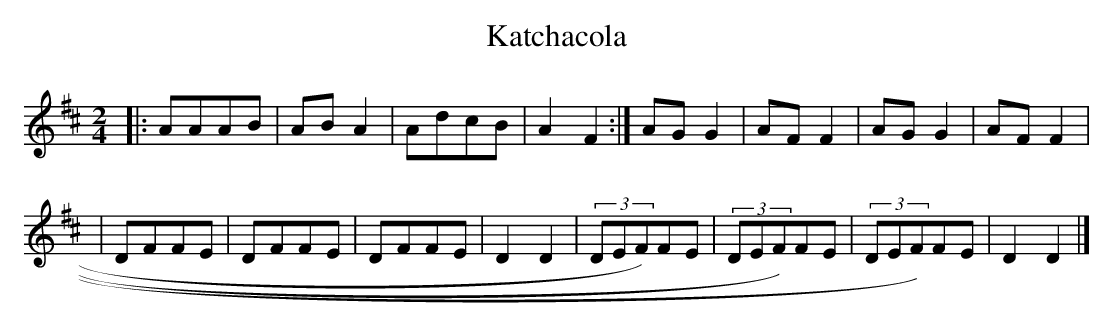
X:1
T:Katchacola
M:2/4
L:1/8
K:D
|: AAAB | ABA2 | AdcB | A2F2 :| AGG2    |  AFF2   | AGG2    | AFF2 |
|  DFFE | DFFE | DFFE | D2D2  |(3DEF)FE |(3DEF)FE |(3DEF)FE | D2D2 |]
